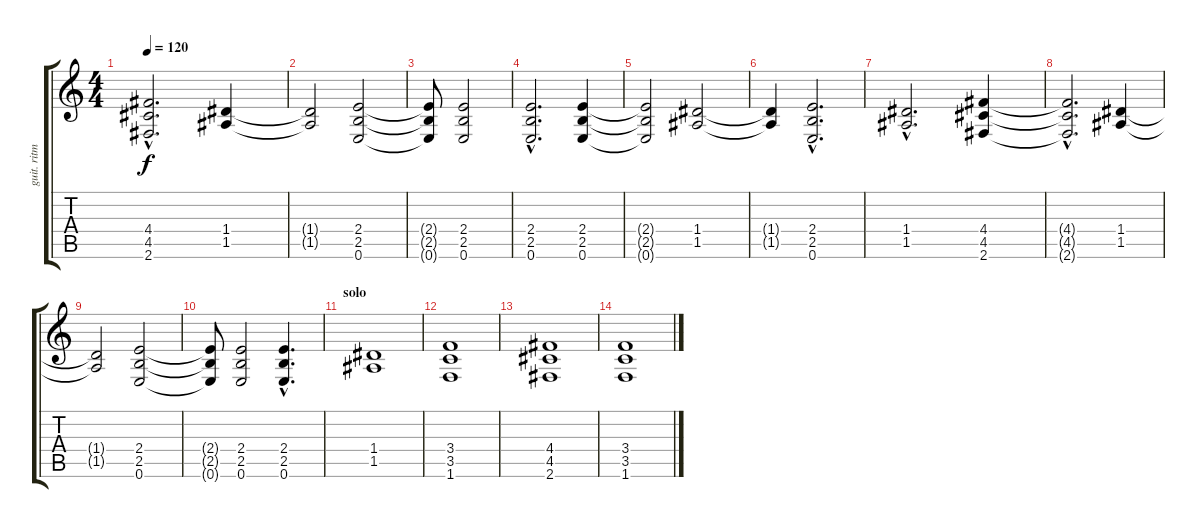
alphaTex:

\track ("guit. ritmica" "guit. ritm") {instrument distortionguitar}
\staff {score tabs}
\tuning (E4 B3 G3 D3 A2 E2) {hide}
\ts (4 4)
\tempo 120
\clef g2
\ks c
(4.4{hac t} 4.5{hac t} 2.6{hac t}).2{d dy f} (1.4 1.5).4 |
(1.4{t} 1.5{t}).2 (2.4 2.5 0.6).2 |
(2.4{t} 2.5{t} 0.6{t}).8 (2.4 2.5 0.6).2 |
(2.4{hac} 2.5{hac} 0.6{hac}).2{d} (2.4 2.5 0.6).4 |
(2.4{t} 2.5{t} 0.6{t}).2 (1.4 1.5).2 |
(1.4{t} 1.5{t}).4 (2.4{hac} 2.5 0.6{hac}).2{d} |
(1.4{hac} 1.5{hac}).2{d} (4.4 4.5 2.6).4 |
(4.4{hac t} 4.5{hac t} 2.6{hac t}).2{d} (1.4 1.5).4 |
(1.4{t} 1.5{t}).2 (2.4 2.5 0.6).2 |
(2.4{t} 2.5{t} 0.6{t}).8 (2.4 2.5 0.6).2 (2.4{hac} 2.5{hac} 0.6{hac}).4{d} |
\section ("" "solo")
(1.4 1.5).1 |
(3.4 3.5 1.6).1 |
(4.4 4.5 2.6).1 |
(3.4 3.5 1.6).1
